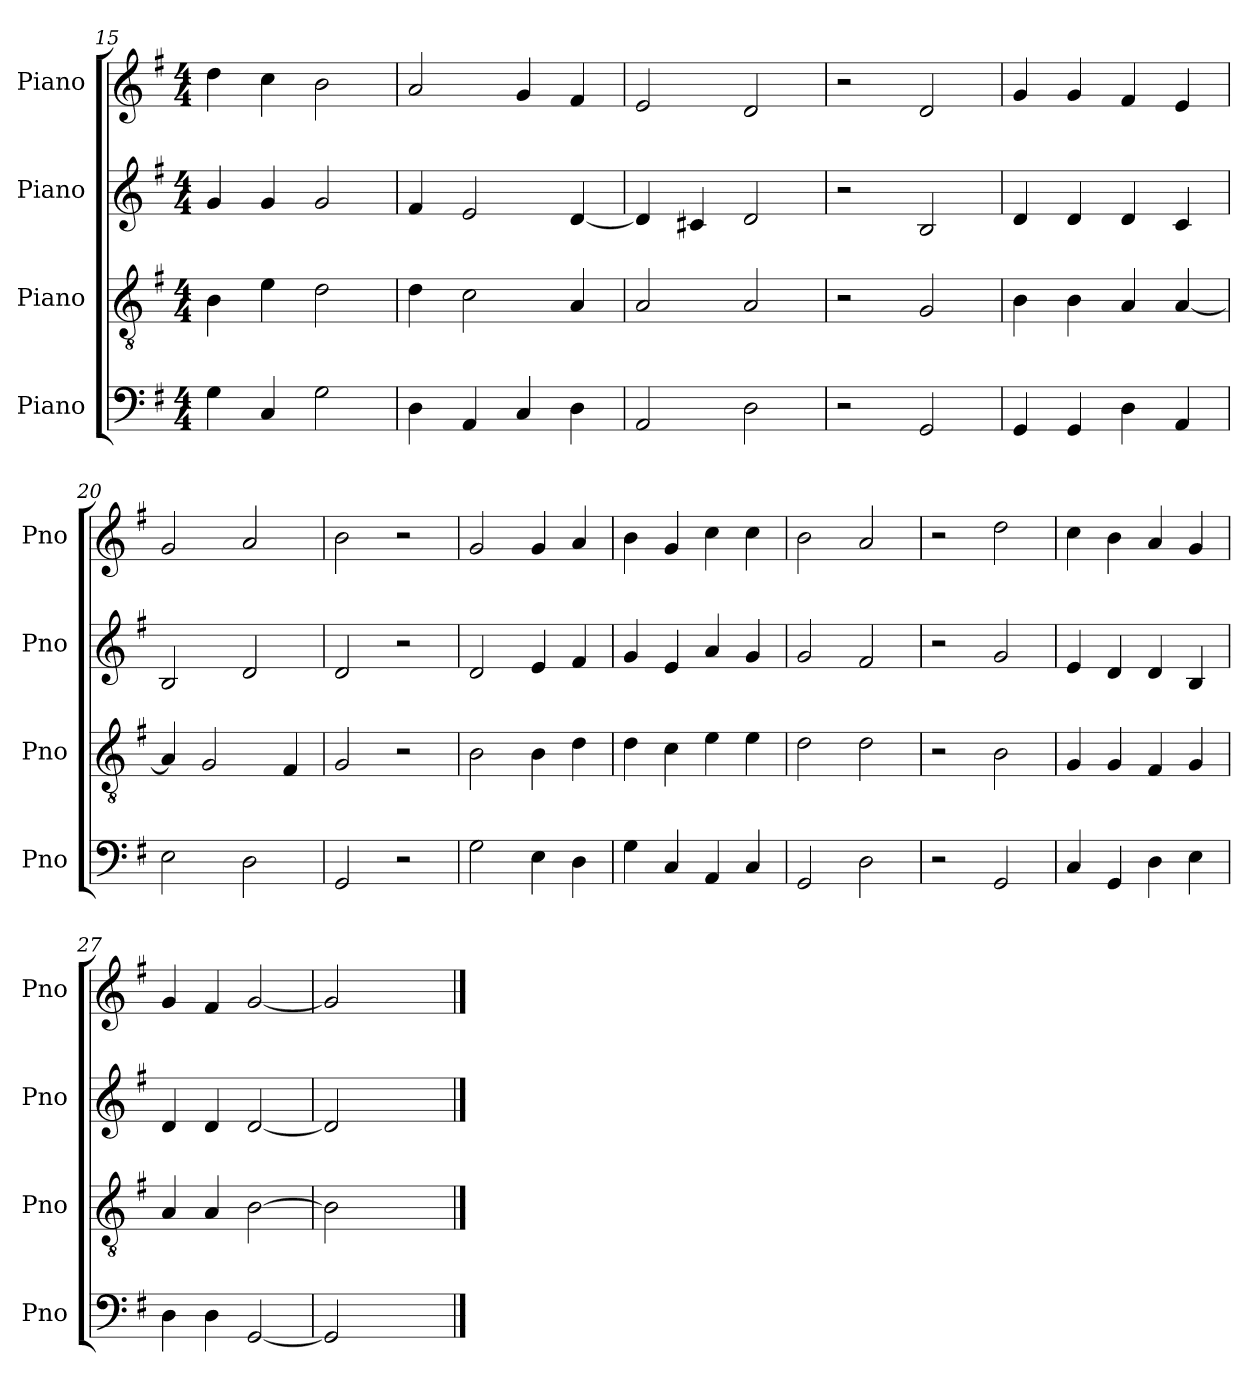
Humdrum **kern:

**kern	**kern	**kern	**kern
*part4	*part3	*part2	*part1
*staff4	*staff3	*staff2	*staff1
*I"Piano	*I"Piano	*I"Piano	*I"Piano
*I'Pno	*I'Pno	*I'Pno	*I'Pno
*clefF4	*clefGv2	*clefG2	*clefG2
*k[f#]	*k[f#]	*k[f#]	*k[f#]
*M4/4	*M4/4	*M4/4	*M4/4
=15	=15	=15	=15
4G\	4B\	4g/	4dd\
4C/	4e\	4g/	4cc\
2G\	2d\	2g/	2b\
=16	=16	=16	=16
4D\	4d\	4f#/	2a/
4AA/	2c\	2e/	.
4C/	.	.	4g/
4D\	4A/	[4d/	4f#/
=17	=17	=17	=17
2AA/	2A/	4d/]	2e/
.	.	4c#X/	.
2D\	2A/	2d/	2d/
=18	=18	=18	=18
2r	2r	2r	2r
2GG/	2G/	2B/	2d/
!!LO:LB:g=z
=19	=19	=19	=19
4GG/	4B\	4d/	4g/
4GG/	4B\	4d/	4g/
4D\	4A/	4d/	4f#/
4AA/	[4A/	4c/	4e/
=20	=20	=20	=20
2E\	4A/]	2B/	2g/
.	2G/	.	.
2D\	.	2d/	2a/
.	4F#/	.	.
=21	=21	=21	=21
2GG/	2G/	2d/	2b\
2r	2r	2r	2r
=22	=22	=22	=22
2G\	2B\	2d/	2g/
4E\	4B\	4e/	4g/
4D\	4d\	4f#/	4a/
=23	=23	=23	=23
4G\	4d\	4g/	4b\
4C/	4c\	4e/	4g/
4AA/	4e\	4a/	4cc\
4C/	4e\	4g/	4cc\
=24	=24	=24	=24
2GG/	2d\	2g/	2b\
2D\	2d\	2f#/	2a/
=25	=25	=25	=25
2r	2r	2r	2r
2GG/	2B\	2g/	2dd\
=26	=26	=26	=26
4C/	4G/	4e/	4cc\
4GG/	4G/	4d/	4b\
4D\	4F#/	4d/	4a/
4E\	4G/	4B/	4g/
=27	=27	=27	=27
4D\	4A/	4d/	4g/
4D\	4A/	4d/	4f#/
[2GG/	[2B\	[2d/	[2g/
=28	=28	=28	=28
2GG/]	2B\]	2d/]	2g/]
2ryy	2ryy	2ryy	2ryy
==	==	==	==
*-	*-	*-	*-
